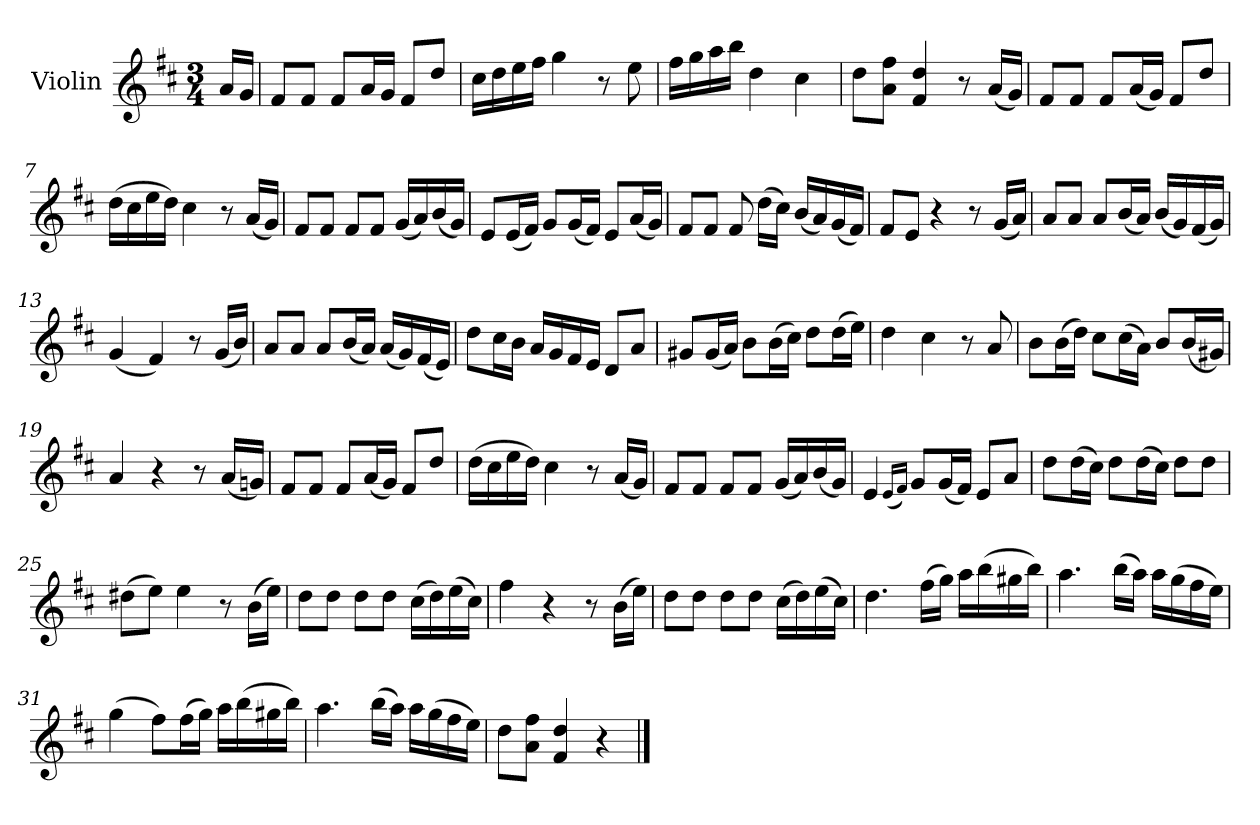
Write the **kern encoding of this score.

**kern
*part1
*staff1
*I"Violin
*I'Vln.
*clefG2
*k[f#c#]
*M3/4
=1
16a/LL
16g/JJ
=2
8f#/L
8f#/J
8f#/L
16a/L
16g/JJ
8f#/L
8dd/J
=3
16cc#\LL
16dd\
16ee\
16ff#\JJ
4gg\
8r
8ee\
=4
16ff#\LL
16gg\
16aa\
16bb\JJ
4dd\
4cc#\
=5
8dd\L
8a\ 8ff#\J
4f#/ 4dd/
8r
(<16a/LL
16g/JJ)
!!LO:LB:g=z
=6
8f#/L
8f#/J
8f#/L
(<16a/L
16g/JJ)
8f#/L
8dd/J
=7
(>16dd\LL
16cc#\
16ee\
16dd\JJ)
4cc#\
8r
(<16a/LL
16g/JJ)
=8
8f#/L
8f#/J
8f#/L
8f#/J
(<16g/LL
16a/)
(<16b/
16g/JJ)
=9
8e/L
(<16e/L
16f#/JJ)
8g/L
(<16g/L
16f#/JJ)
8e/L
(<16a/L
16g/JJ)
!!LO:LB:g=z
=10
8f#/L
8f#/J
8f#/
(>16dd\LL
16cc#\JJ)
(<16b/LL
16a/)
(<16g/
16f#/JJ)
=11
8f#/L
8e/J
4r
8r
(<16g/LL
16a/JJ)
=12
8a/L
8a/J
8a/L
(<16b/L
16a/JJ)
(<16b/LL
16g/)
(<16f#/
16g/JJ)
=13
(<4g/
4f#/)
8r
(<16g/LL
16b/JJ)
!!LO:LB:g=z
=14
8a/L
8a/J
8a/L
(<16b/L
16a/JJ)
(<16a/LL
16g/)
(<16f#/
16e/JJ)
=15
8dd\L
16cc#\L
16b\JJ
16a/LL
16g/
16f#/
16e/JJ
8d/L
8a/J
=16
8g#X/L
(<16g#/L
16a/JJ)
8b\L
(>16b\L
16cc#\JJ)
8dd\L
(>16dd\L
16ee\JJ)
=17
4dd\
4cc#\
8r
8a/
!!LO:LB:g=z
=18
8b\L
(>16b\L
16dd\JJ)
8cc#\L
(>16cc#\L
16a\JJ)
8b/L
(<16b/L
16g#X/JJ)
=19
4a/
4r
8r
(<16a/LL
16gn/JJ)
=20
8f#/L
8f#/J
8f#/L
(<16a/L
16g/JJ)
8f#/L
8dd/J
=21
(>16dd\LL
16cc#\
16ee\
16dd\JJ)
4cc#\
8r
(<16a/LL
16g/JJ)
=22
8f#/L
8f#/J
8f#/L
8f#/J
(<16g/LL
16a/)
(<16b/
16g/JJ)
!!LO:LB:g=z
=23
4e/
(<16qqe/LL
16qqf#/JJ)
8g/L
(<16g/L
16f#/JJ)
8e/L
8a/J
=24
8dd\L
(>16dd\L
16cc#\JJ)
8dd\L
(>16dd\L
16cc#\JJ)
8dd\L
8dd\J
=25
(>8dd#X\L
8ee\J)
4ee\
8r
(>16b\LL
16ee\JJ)
=26
8dd\L
8dd\J
8dd\L
8dd\J
(>16cc#\LL
16dd\)
(>16ee\
16cc#\JJ)
=27
4ff#\
4r
8r
(>16b\LL
16ee\JJ)
!!LO:LB:g=z
=28
8dd\L
8dd\J
8dd\L
8dd\J
(>16cc#\LL
16dd\)
(>16ee\
16cc#\JJ)
=29
4.dd\
(>16ff#\LL
16gg\JJ)
16aa\LL
(>16bb\
16gg#X\
16bb\JJ)
=30
4.aa\
(>16bb\LL
16aa\JJ)
16aa\LL
(>16gg\
16ff#\
16ee\JJ)
=31
(>4gg\
8ff#\L)
(>16ff#\L
16gg\JJ)
16aa\LL
(>16bb\
16gg#X\
16bb\JJ)
!!LO:LB:g=z
=32
4.aa\
(>16bb\LL
16aa\JJ)
16aa\LL
(>16gg\
16ff#\
16ee\JJ)
=33
8dd\L
8a\ 8ff#\J
4f#/ 4dd/
4r
==
*-
